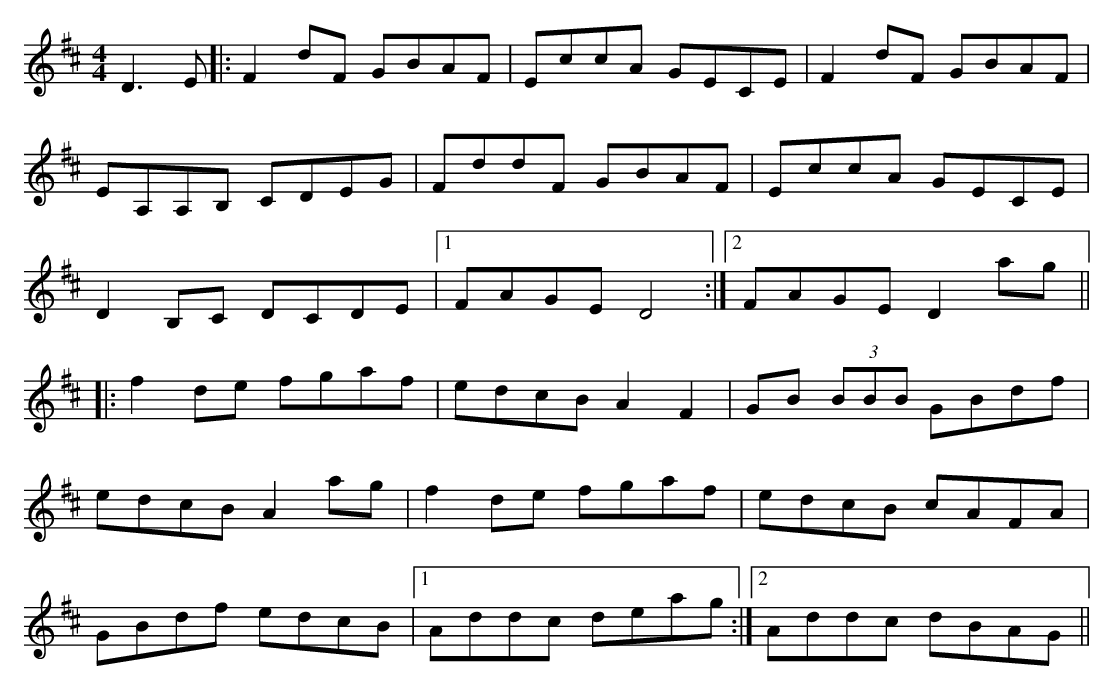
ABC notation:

X:1
M:4/4
K:D
D3E|:F2dF GBAF|EccA GECE|F2dF GBAF|
EA,A,B, CDEG|FddF GBAF|EccA GECE|
D2B,C DCDE|1 FAGED4:|2 FAGED2ag||
|:f2de fgaf|edcB A2F2|GB (3BBB GBdf|
edcBA2ag|f2de fgaf|edcB cAFA|
GBdf edcB|1 Addc deag:|2 Addc dBAG||
